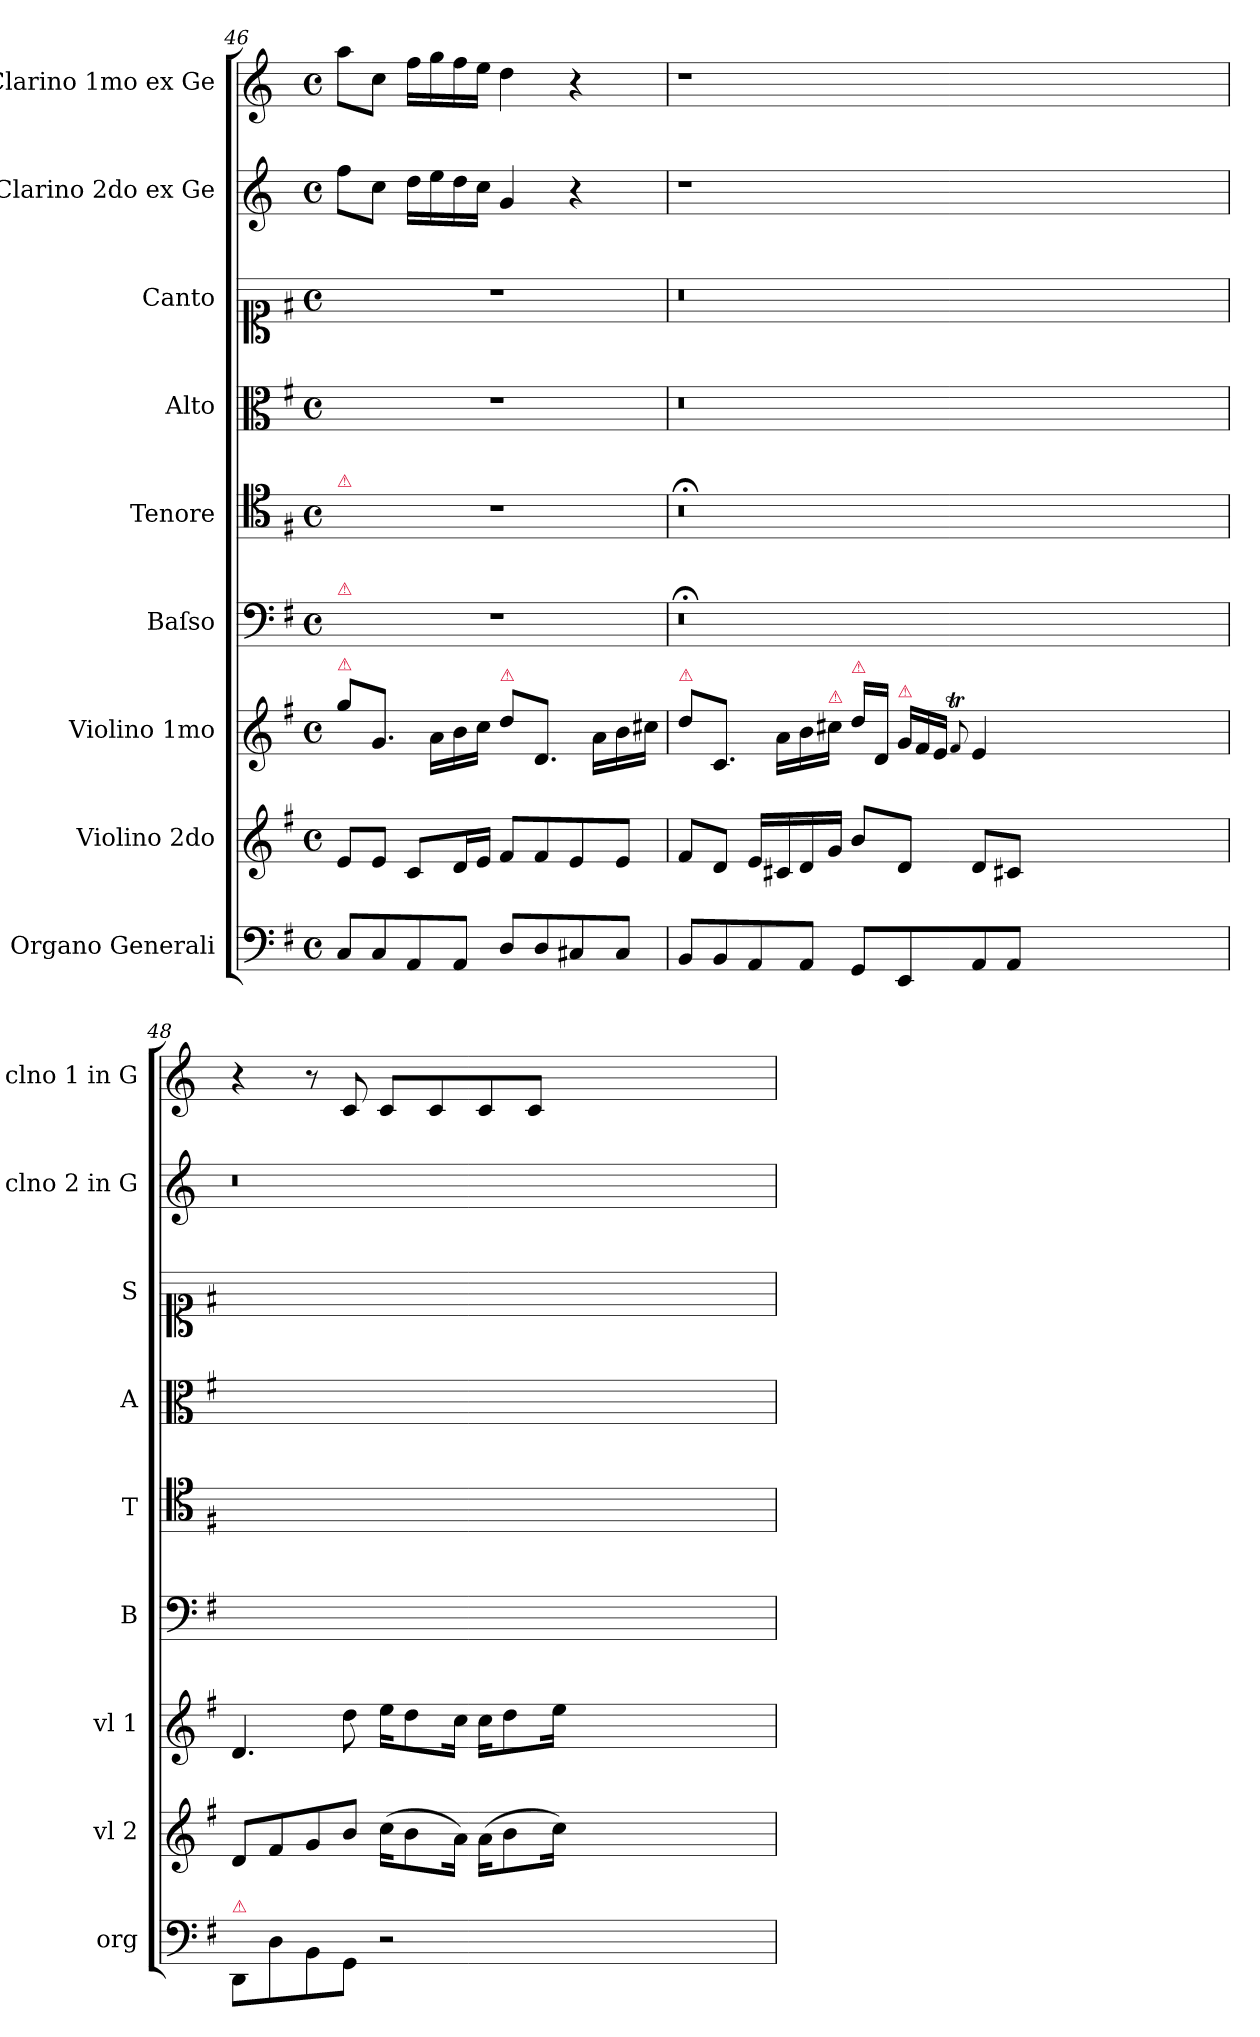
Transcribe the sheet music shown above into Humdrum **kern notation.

**kern	**kern	**kern	**kern	**kern	**kern	**kern	**kern	**kern
*part9	*part8	*part7	*part6	*part5	*part4	*part3	*part2	*part1
*staff9	*staff8	*staff7	*staff6	*staff5	*staff4	*staff3	*staff2	*staff1
*I"Organo Generali	*I"Violino 2do	*I"Violino 1mo	*I"Baſso	*I"Tenore	*I"Alto	*I"Canto	*I"Clarino 2do ex Ge	*I"Clarino 1mo ex Ge
*I'org	*I'vl 2	*I'vl 1	*I'B	*I'T	*I'A	*I'S	*I'clno 2 in G	*I'clno 1 in G
*clefF4	*clefG2	*clefG2	*clefF4	*clefC4	*clefC3	*clefC1	*clefG2	*clefG2
*	*	*	*	*	*	*	*ITrd3c5	*ITrd3c5
*k[f#]	*k[f#]	*k[f#]	*k[f#]	*k[f#]	*k[f#]	*k[f#]	*k[f#]	*k[f#]
*M4/4	*M4/4	*M4/4	*M4/4	*M4/4	*M4/4	*M4/4	*M4/4	*M4/4
*met(c)	*met(c)	*met(c)	*met(c)	*met(c)	*met(c)	*met(c)	*met(c)	*met(c)
=46	=46	=46	=46	=46	=46	=46	=46	=46
!	!	!	!	!LO:TX:a:color=crimson:t=⚠	!	!	!	!
!	!	!	!LO:TX:a:color=crimson:t=⚠	!	!	!	!	!
!	!	!LO:TX:a:color=crimson:t=⚠	!	!	!	!	!	!
8C/L	8e/L	8gg\L	1r	1r	1r	1r	8cc\L	8ee\L
8C/	8e/J	8.g/J	.	.	.	.	8g\J	8g\J
8AA/	8c/L	.	.	.	.	.	16a\LL	16cc\LL
.	.	16a\LL	.	.	.	.	16b\	16dd\
8AA/J	16d/L	16b\	.	.	.	.	16a\	16cc\
.	16e/JJ	16cc\JJ	.	.	.	.	16g\JJ	16b\JJ
!	!	!LO:TX:a:color=crimson:t=⚠	!	!	!	!	!	!
8D/L	8f#/L	8dd\L	.	.	.	.	4d/	4a\
8D/	8f#/	8.d/J	.	.	.	.	.	.
8C#X/	8e/	.	.	.	.	.	4r	4r
.	.	16a\LL	.	.	.	.	.	.
8C#/J	8e/J	16b\	.	.	.	.	.	.
.	.	16cc#X\JJ	.	.	.	.	.	.
=47	=47	=47	=47	=47	=47	=47	=47	=47
!	!	!LO:TX:a:color=crimson:t=⚠	!	!	!	!	!	!
8BB/L	8f#/L	8dd\L	0.r;<;	0.r;<;	0.r	0.r	1r	1r
8BB/	8d/J	8.c/J	.	.	.	.	.	.
8AA/	16e/LL	.	.	.	.	.	.	.
.	16c#X/	16a\LL	.	.	.	.	.	.
8AA/J	16d/	16b\	.	.	.	.	.	.
!	!	!LO:TX:a:color=crimson:t=⚠	!	!	!	!	!	!
.	16g/JJ	16cc#X\JJ	.	.	.	.	.	.
!	!	!LO:TX:a:color=crimson:t=⚠	!	!	!	!	!	!
8GG/L	8b/L	16dd\LL	.	.	.	.	.	.
.	.	16d/JJ	.	.	.	.	.	.
*	*	*Xtuplet	*	*	*	*	*	*
!	!	!LO:TX:a:color=crimson:t=⚠	!	!	!	!	!	!
8EE/	8d/J	24g/LL	.	.	.	.	.	.
.	.	24f#/	.	.	.	.	.	.
.	.	24e/JJ	.	.	.	.	.	.
.	.	8qqf#t/	.	.	.	.	.	.
8AA/	8d/L	4e/	.	.	.	.	.	.
8AA/J	8c#X/J	.	.	.	.	.	.	.
0ryy	0ryy	0ryy	.	.	.	.	0ryy	0ryy
=48	=48	=48	=48	=48	=48	=48	=48	=48
!LO:TX:a:color=crimson:t=⚠	!	!	!	!	!	!	!	!
8DD/L	8d/L	4.d/	0.ryy	0.ryy	0.ryy	0.ryy	0.r	4r
8D\	8f#/	.	.	.	.	.	.	.
8BB\	8g/	.	.	.	.	.	.	8r
8GG\J	8b/J	8dd\	.	.	.	.	.	8G/
2r	(16cc\KL	16ee\KL	.	.	.	.	.	8G/L
.	8b\	8dd\	.	.	.	.	.	.
.	.	.	.	.	.	.	.	8G/
.	16a\Jk)	16cc\Jk	.	.	.	.	.	.
.	(16a\KL	16cc\KL	.	.	.	.	.	8G/
.	8b\	8dd\	.	.	.	.	.	.
.	.	.	.	.	.	.	.	8G/J
.	16cc\Jk)	16ee\Jk	.	.	.	.	.	.
0ryy	0ryy	0ryy	.	.	.	.	.	0ryy
=	=	=	=	=	=	=	=	=
*-	*-	*-	*-	*-	*-	*-	*-	*-
